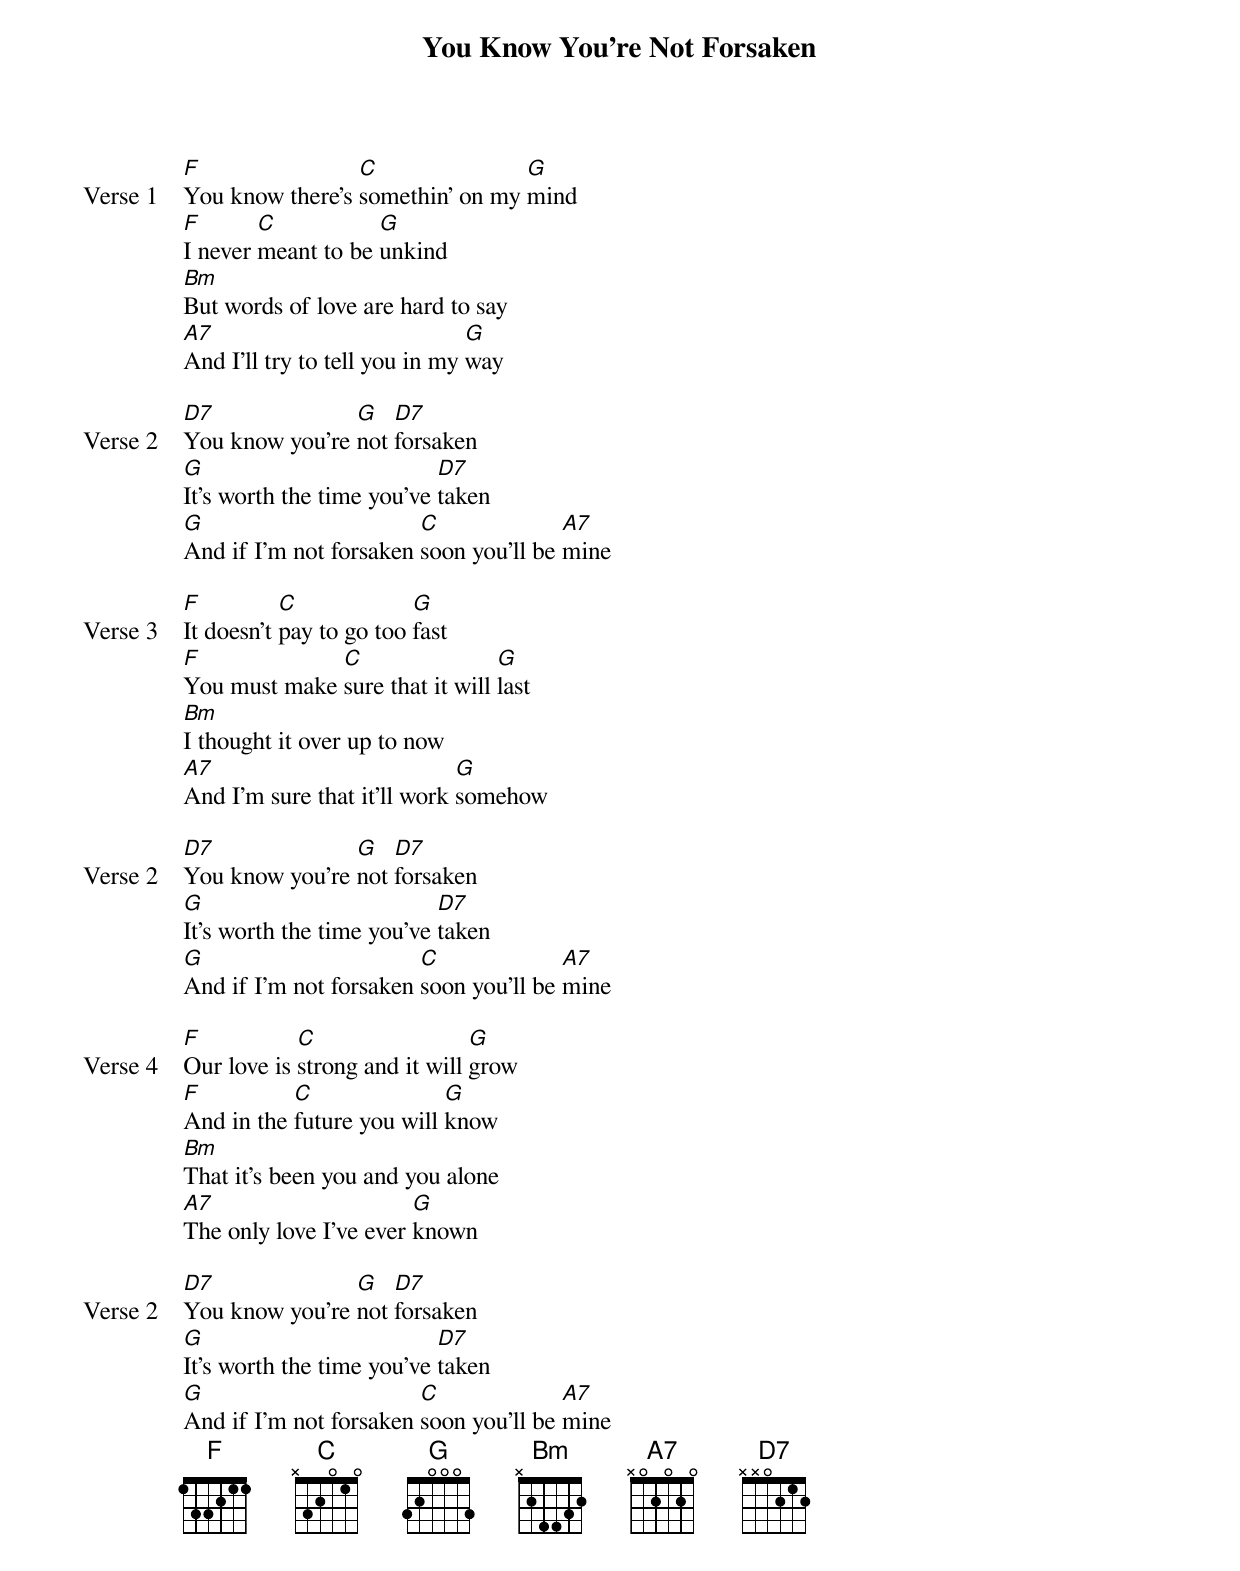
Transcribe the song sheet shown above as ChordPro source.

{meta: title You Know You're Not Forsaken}
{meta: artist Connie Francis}
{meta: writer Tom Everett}

{start_of_verse: Verse 1}
[F]You know there's [C]somethin' on my [G]mind
[F]I never [C]meant to be [G]unkind
[Bm]But words of love are hard to say
[A7]And I'll try to tell you in my [G]way
{end_of_verse}

{start_of_verse: Verse 2}
[D7]You know you're [G]not [D7]forsaken
[G]It's worth the time you've [D7]taken
[G]And if I'm not forsaken [C]soon you'll be [A7]mine
{end_of_verse}

{start_of_verse: Verse 3}
[F]It doesn't [C]pay to go too [G]fast
[F]You must make [C]sure that it will [G]last
[Bm]I thought it over up to now
[A7]And I'm sure that it'll work [G]somehow
{end_of_verse}

{start_of_verse: Verse 2}
[D7]You know you're [G]not [D7]forsaken
[G]It's worth the time you've [D7]taken
[G]And if I'm not forsaken [C]soon you'll be [A7]mine
{end_of_verse}

{start_of_verse: Verse 4}
[F]Our love is [C]strong and it will [G]grow
[F]And in the [C]future you will [G]know
[Bm]That it's been you and you alone
[A7]The only love I've ever [G]known
{end_of_verse}

{start_of_verse: Verse 2}
[D7]You know you're [G]not [D7]forsaken
[G]It's worth the time you've [D7]taken
[G]And if I'm not forsaken [C]soon you'll be [A7]mine
{end_of_verse}
